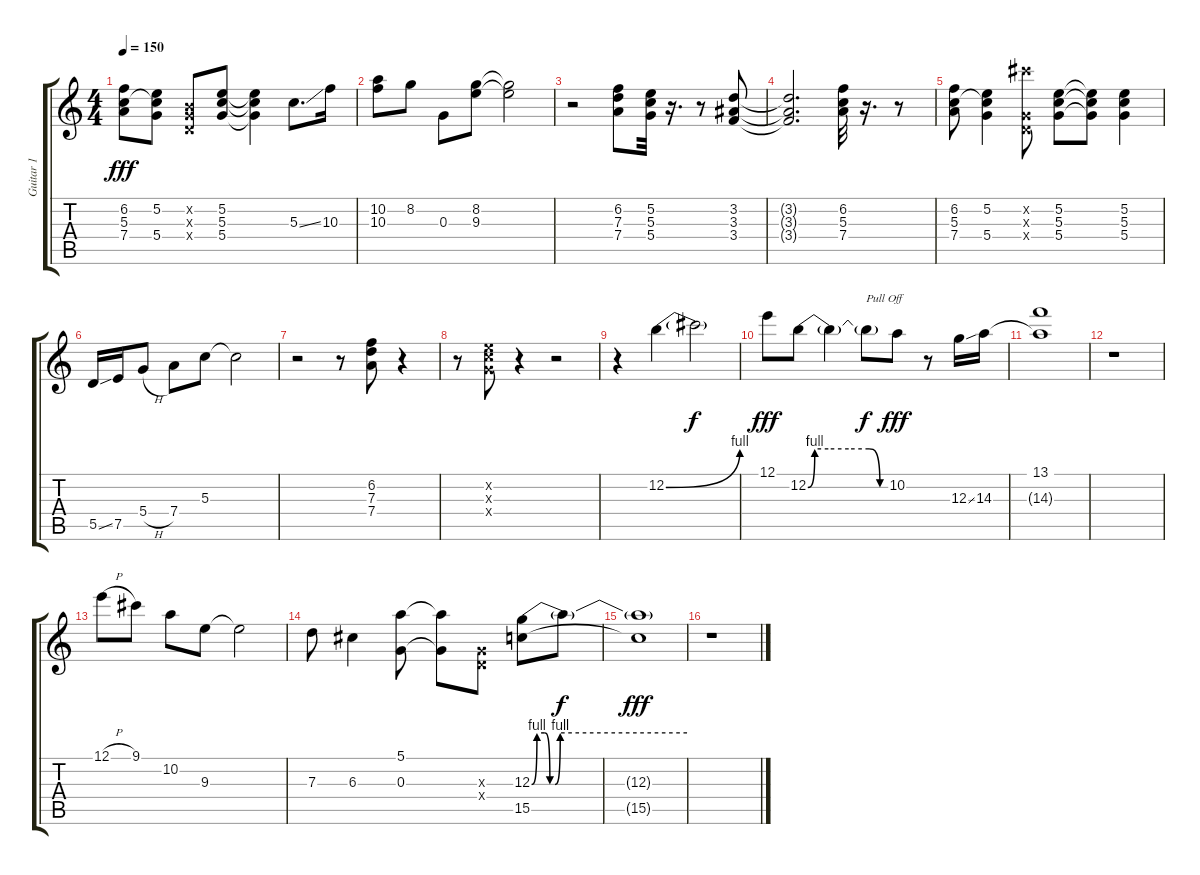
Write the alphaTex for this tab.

\track ("Guitar 1" "Guitar 1") {instrument electricguitarclean}
\staff {score tabs}
\tuning (E4 B3 G3 D3 A2 E2) {hide}
\ts (4 4)
\tempo 150
\clef g2
\ks c
(6.2 5.3 7.4).8{dy fff} (5.2 5.3{t} 5.4).8 (0.2{x} 0.3{x} 0.4{x}).8 (5.2 5.3 5.4).8 (5.2{t} 5.3{t} 5.4{t}).4 5.3{ss}.8{d} 10.3.16 |
(10.2 10.3).8 8.2.8 0.3.8 (8.2 9.3).8 (8.2{t} 9.3{t}).2 |
r.2 (6.2 7.3 7.4).8 (5.2 5.3 5.4).32 r.16{d} r.8 (3.2 3.3 3.4).8 |
(3.2{t} 3.3{t} 3.4{t}).2{d} (6.2 5.3 7.4).32 r.16{d} r.8 |
(6.2 5.3 7.4).8 (5.2 5.3{t} 5.4).4 (14.2{x} 0.3{x} 0.4{x}).8 (5.2 5.3 5.4).8 (5.2{t} 5.3{t} 5.4{t}).8 (5.2 5.3 5.4).4 |
5.5{ss}.16 7.5.16 5.4{h}.8 7.4.8 5.3.8 5.3{t}.2 |
r.2 r.8 (6.2 7.3 7.4).8 r.4 |
r.8 (5.2{x} 5.3{x} 5.4{x}).8 r.4 r.2 |
r.4 12.2{be (bend 0 0 60 4)}.4 12.2{t}.2{dy f} |
12.1.8{dy fff} 12.2{be (custom 0 0 5 4 15 4 30 4 45 4 53 0 60 0)}.8 12.2{t}.4 12.2{t}.8{txt "Pull Off" dy f} 10.2.8{dy fff} r.8 12.3{ss}.16 14.3.16 |
(13.1 14.3{t}).1 |
r.1 |
12.1{h}.8 9.1.8 10.2.8 9.3.8 9.3{t}.2 |
7.3.8 6.3.4 (5.1 0.3).8 (5.1{t} 0.3{t}).8 (0.3{x} 0.4{x}).8 (12.3{be (custom 0 0 2 4 5 4 7 0 9 0 11 4 60 4)} 15.5).8 12.3{t}.8{dy f} |
(12.3{t} 15.5{t}).1{dy fff} |
r.1
